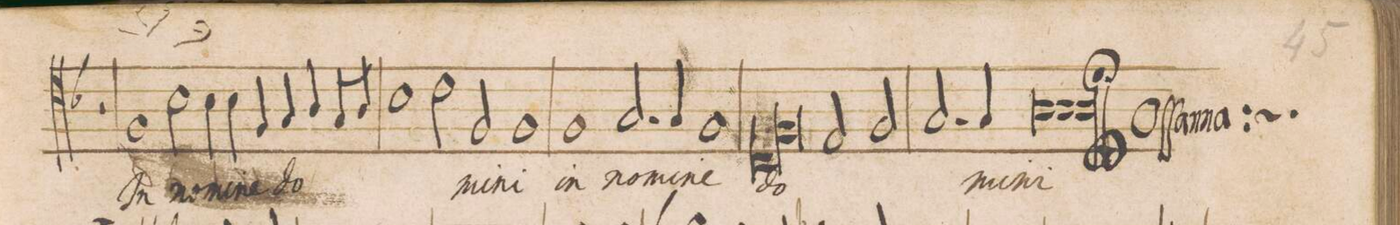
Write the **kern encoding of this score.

**kern	**text
*I"ALTVS	*
*clefC4	*
*k[b-]	*
*met(c|)	*
*M2/1	*
2r	.
=51	=51
1F	In
2B-\	no-
4B-\	-mi-
4B-\	-ne
=52	=52
4F/	do-
4G/	.
4A\	.
8G/L	.
8A/J	.
1B-	.
=53	=53
2c\	.
2F/	-mi-
1F	-ni
=54	=54
1F	in
2.G/	no-
4G/	-mi-
=55	=55
1F	-ne
*lig	*
1C	do-
=56	=56
1F	.
*Xlig	*
2E/	.
2F/	.
=57	=57
2.G/	.
4G/	-mi-
1A;	-ni
=58	=58
*M3/2	*
*met(3/1)	*
2A\yy	Os-
2B-\yy	-san-
2A\yy	-na
=59	=59
1dyy	in
2c\yy	ex-
=60	=60
1B-yy	-cel-
2B-\yy	-sis
=61	=61
2A\yy	os-
2A\yy	-san-
2A\yy	-na
=62	=62
1Fyy	in
2F/yy	ex-
=63	=63
1cyy	-cel-
2c,\yy	-sis
=64	=64
2B-\yy	os-
2d\yy	-sa(n)-
2B-\yy	-na
=65	=65
1Ayy	in
2d\yy	ex-
=66	=66
1dyy	-cel-
2G,/yy	-sis
=67	=67
1Gyy	in
2A\yy	ex-
=68	=68
2c\yy	-cel-
1Gyy	.
=69	=69
1A;yy	-sis
2ryy	.
==	==
*-	*-
